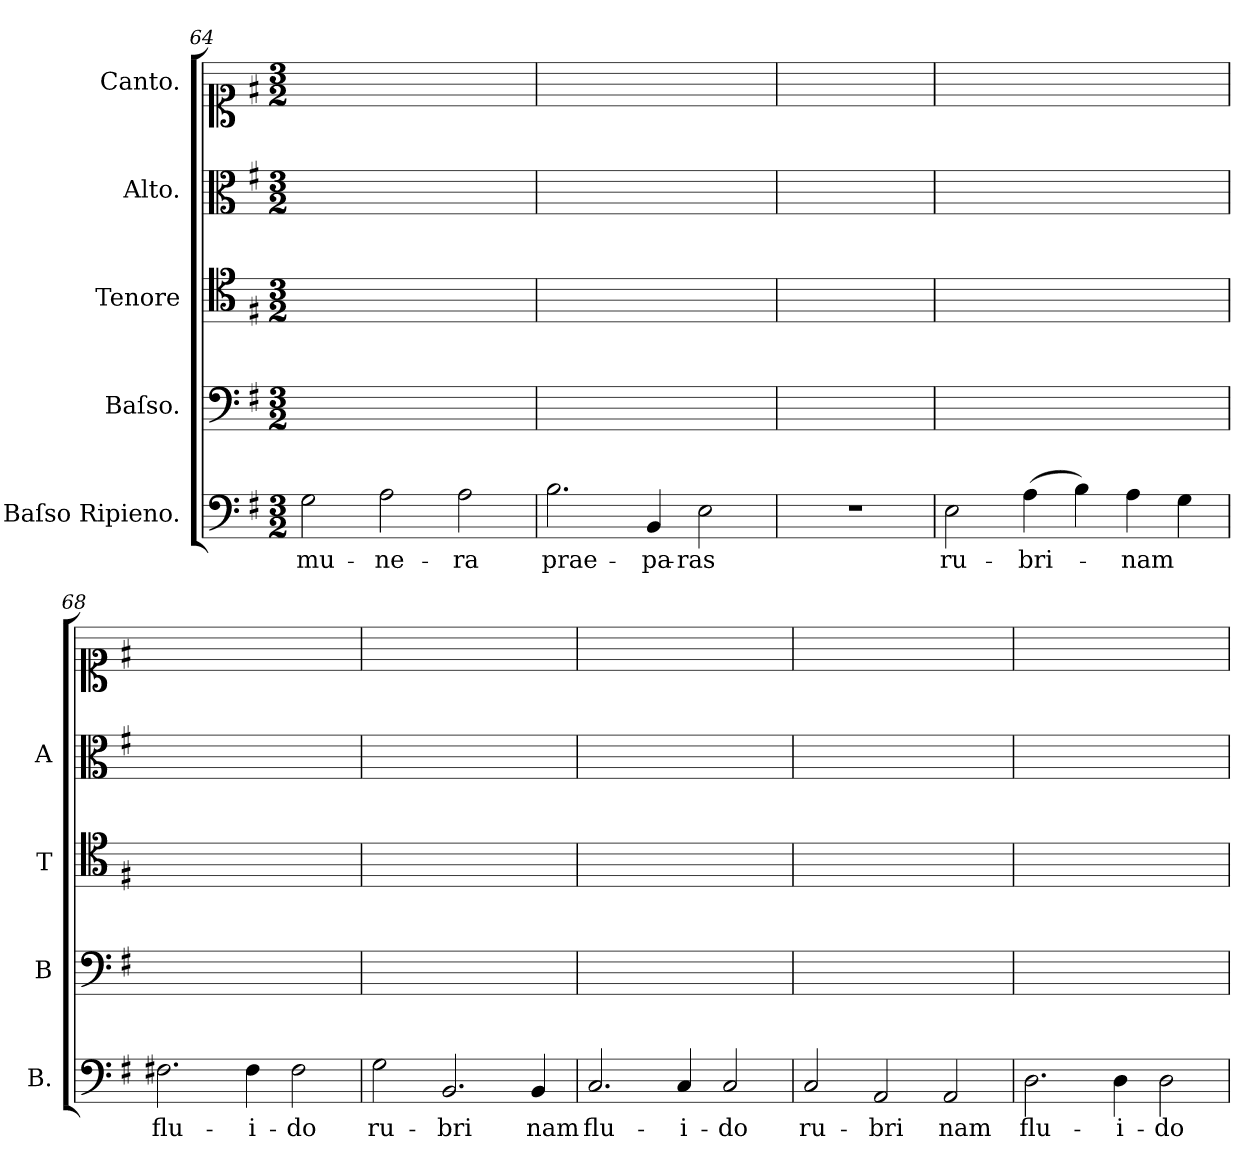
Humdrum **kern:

**kern	**text	**kern	**kern	**kern	**kern
*part5	*part5	*part4	*part3	*part2	*part1
*staff5	*staff5	*staff4	*staff3	*staff2	*staff1
*I"Baſso Ripieno.	*	*I"Baſso.	*I"Tenore	*I"Alto.	*I"Canto.
*I'B.	*	*I'B	*I'T	*I'A	*
*clefF4	*	*clefF4	*clefC4	*clefC3	*clefC1
*k[f#]	*	*k[f#]	*k[f#]	*k[f#]	*k[f#]
*G:	*	*G:	*G:	*G:	*G:
*M3/2	*	*M3/2	*M3/2	*M3/2	*M3/2
=64	=64	=64	=64	=64	=64
2G\	mu-	1.ryy	1.ryy	1.ryy	1.ryy
2A\	-ne-	.	.	.	.
2A\	-ra	.	.	.	.
=65	=65	=65	=65	=65	=65
2.B\	prae-	1.ryy	1.ryy	1.ryy	1.ryy
4BB/	-pa-	.	.	.	.
2E\	-ras	.	.	.	.
=66	=66	=66	=66	=66	=66
1.r	.	1.ryy	1.ryy	1.ryy	1.ryy
=67	=67	=67	=67	=67	=67
2E\	ru-	1.ryy	1.ryy	1.ryy	1.ryy
(4A\	-bri-	.	.	.	.
4B\)	.	.	.	.	.
4A\	-nam	.	.	.	.
4G\	.	.	.	.	.
=68	=68	=68	=68	=68	=68
2.F#X\	flu-	1.ryy	1.ryy	1.ryy	1.ryy
4F#\	-i-	.	.	.	.
2F#\	-do	.	.	.	.
=69	=69	=69	=69	=69	=69
2G\	ru-	1.ryy	1.ryy	1.ryy	1.ryy
2.BB/	-bri	.	.	.	.
4BB/	nam	.	.	.	.
=70	=70	=70	=70	=70	=70
2.C/	flu-	1.ryy	1.ryy	1.ryy	1.ryy
4C/	-i-	.	.	.	.
2C/	-do	.	.	.	.
=71	=71	=71	=71	=71	=71
!	!LO:LY:i	!	!	!	!
2C/	ru-	1.ryy	1.ryy	1.ryy	1.ryy
!	!LO:LY:i	!	!	!	!
2AA/	-bri	.	.	.	.
!	!LO:LY:i	!	!	!	!
2AA/	nam	.	.	.	.
=72	=72	=72	=72	=72	=72
!	!LO:LY:i	!	!	!	!
2.D\	flu-	1.ryy	1.ryy	1.ryy	1.ryy
!	!LO:LY:i	!	!	!	!
4D\	-i-	.	.	.	.
!	!LO:LY:i	!	!	!	!
2D\	-do	.	.	.	.
=	=	=	=	=	=
*-	*-	*-	*-	*-	*-
